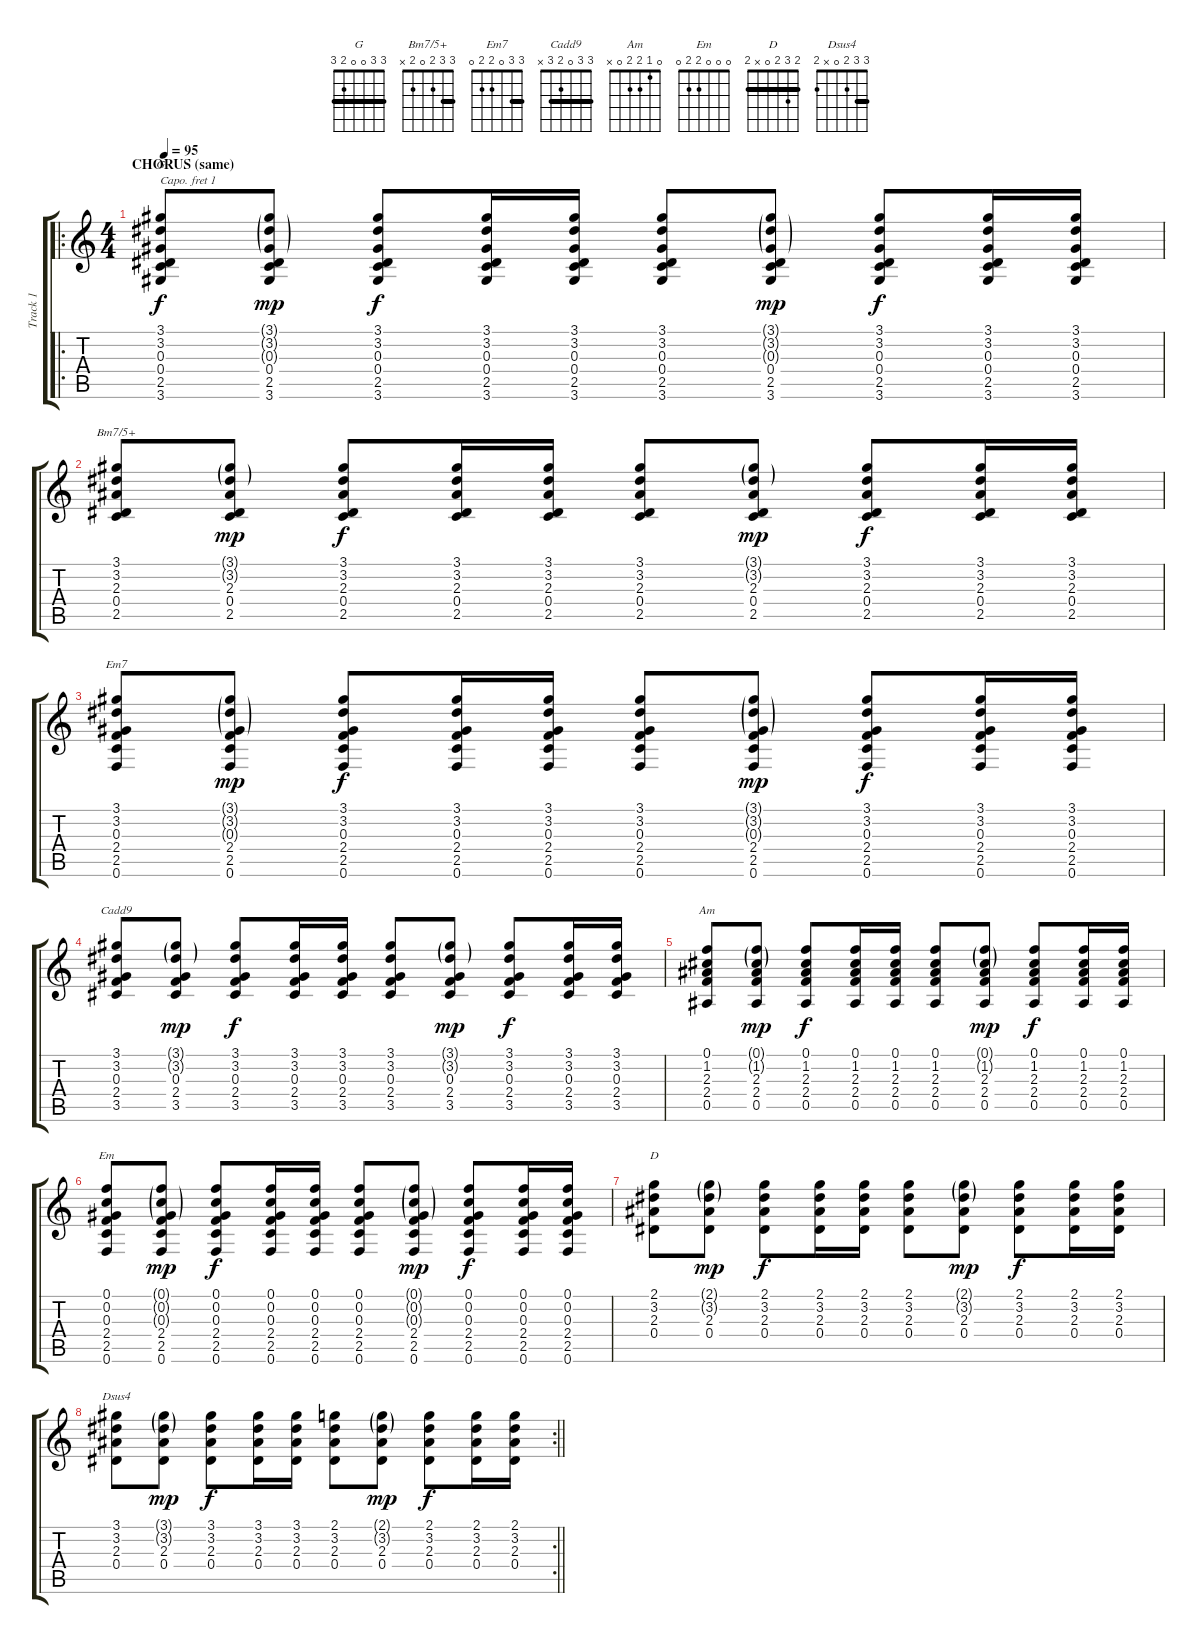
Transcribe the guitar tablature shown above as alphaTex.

\track ("Track 1" "Track 1") {instrument acousticguitarsteel}
\staff {score tabs}
\capo 1
\tuning (E4 B3 G3 D3 A2 E2) {hide}
\chord ("G" 3 3 0 0 2 3) {barre 3}
\chord ("Bm7/5+" 3 3 2 0 2 x) {barre 3}
\chord ("Em7" 3 3 0 2 2 0) {barre 3}
\chord ("Cadd9" 3 3 0 2 3 x) {barre 3}
\chord ("Am" 0 1 2 2 0 x)
\chord ("Em" 0 0 0 2 2 0)
\chord ("D" 2 3 2 0 x 2) {barre 2}
\chord ("Dsus4" 3 3 2 0 x 2) {barre 3}
\ro
\ts (4 4)
\section ("" "CHORUS (same)")
\tempo 95
\clef g2
\ks c
(3.1 3.2 0.3 0.4 2.5 3.6).8{ch "G" dy f} (3.1{g} 3.2{g} 0.3{g} 0.4 2.5 3.6).8{dy mp} (3.1 3.2 0.3 0.4 2.5 3.6).8{dy f} (3.1 3.2 0.3 0.4 2.5 3.6).16 (3.1 3.2 0.3 0.4 2.5 3.6).16 (3.1 3.2 0.3 0.4 2.5 3.6).8 (3.1{g} 3.2{g} 0.3{g} 0.4 2.5 3.6).8{dy mp} (3.1 3.2 0.3 0.4 2.5 3.6).8{dy f} (3.1 3.2 0.3 0.4 2.5 3.6).16 (3.1 3.2 0.3 0.4 2.5 3.6).16 |
(3.1 3.2 2.3 0.4 2.5).8{ch "Bm7/5+"} (3.1{g} 3.2{g} 2.3 0.4 2.5).8{dy mp} (3.1 3.2 2.3 0.4 2.5).8{dy f} (3.1 3.2 2.3 0.4 2.5).16 (3.1 3.2 2.3 0.4 2.5).16 (3.1 3.2 2.3 0.4 2.5).8 (3.1{g} 3.2{g} 2.3 0.4 2.5).8{dy mp} (3.1 3.2 2.3 0.4 2.5).8{dy f} (3.1 3.2 2.3 0.4 2.5).16 (3.1 3.2 2.3 0.4 2.5).16 |
(3.1 3.2 0.3 2.4 2.5 0.6).8{ch "Em7"} (3.1{g} 3.2{g} 0.3{g} 2.4 2.5 0.6).8{dy mp} (3.1 3.2 0.3 2.4 2.5 0.6).8{dy f} (3.1 3.2 0.3 2.4 2.5 0.6).16 (3.1 3.2 0.3 2.4 2.5 0.6).16 (3.1 3.2 0.3 2.4 2.5 0.6).8 (3.1{g} 3.2{g} 0.3{g} 2.4 2.5 0.6).8{dy mp} (3.1 3.2 0.3 2.4 2.5 0.6).8{dy f} (3.1 3.2 0.3 2.4 2.5 0.6).16 (3.1 3.2 0.3 2.4 2.5 0.6).16 |
(3.1 3.2 0.3 2.4 3.5).8{ch "Cadd9"} (3.1{g} 3.2{g} 0.3 2.4 3.5).8{dy mp} (3.1 3.2 0.3 2.4 3.5).8{dy f} (3.1 3.2 0.3 2.4 3.5).16 (3.1 3.2 0.3 2.4 3.5).16 (3.1 3.2 0.3 2.4 3.5).8 (3.1{g} 3.2{g} 0.3 2.4 3.5).8{dy mp} (3.1 3.2 0.3 2.4 3.5).8{dy f} (3.1 3.2 0.3 2.4 3.5).16 (3.1 3.2 0.3 2.4 3.5).16 |
(0.1 1.2 2.3 2.4 0.5).8{ch "Am"} (0.1{g} 1.2{g} 2.3 2.4 0.5).8{dy mp} (0.1 1.2 2.3 2.4 0.5).8{dy f} (0.1 1.2 2.3 2.4 0.5).16 (0.1 1.2 2.3 2.4 0.5).16 (0.1 1.2 2.3 2.4 0.5).8 (0.1{g} 1.2{g} 2.3 2.4 0.5).8{dy mp} (0.1 1.2 2.3 2.4 0.5).8{dy f} (0.1 1.2 2.3 2.4 0.5).16 (0.1 1.2 2.3 2.4 0.5).16 |
(0.1 0.2 0.3 2.4 2.5 0.6).8{ch "Em"} (0.1{g} 0.2{g} 0.3{g} 2.4 2.5 0.6).8{dy mp} (0.1 0.2 0.3 2.4 2.5 0.6).8{dy f} (0.1 0.2 0.3 2.4 2.5 0.6).16 (0.1 0.2 0.3 2.4 2.5 0.6).16 (0.1 0.2 0.3 2.4 2.5 0.6).8 (0.1{g} 0.2{g} 0.3{g} 2.4 2.5 0.6).8{dy mp} (0.1 0.2 0.3 2.4 2.5 0.6).8{dy f} (0.1 0.2 0.3 2.4 2.5 0.6).16 (0.1 0.2 0.3 2.4 2.5 0.6).16 |
(2.1 3.2 2.3 0.4).8{ch "D"} (2.1{g} 3.2{g} 2.3 0.4).8{dy mp} (2.1 3.2 2.3 0.4).8{dy f} (2.1 3.2 2.3 0.4).16 (2.1 3.2 2.3 0.4).16 (2.1 3.2 2.3 0.4).8 (2.1{g} 3.2{g} 2.3 0.4).8{dy mp} (2.1 3.2 2.3 0.4).8{dy f} (2.1 3.2 2.3 0.4).16 (2.1 3.2 2.3 0.4).16 |
\rc 2
\barLineRight lightlight
(3.1 3.2 2.3 0.4).8{ch "Dsus4"} (3.1{g} 3.2{g} 2.3 0.4).8{dy mp} (3.1 3.2 2.3 0.4).8{dy f} (3.1 3.2 2.3 0.4).16 (3.1 3.2 2.3 0.4).16 (2.1 3.2 2.3 0.4).8 (2.1{g} 3.2{g} 2.3 0.4).8{dy mp} (2.1 3.2 2.3 0.4).8{dy f} (2.1 3.2 2.3 0.4).16 (2.1 3.2 2.3 0.4).16
